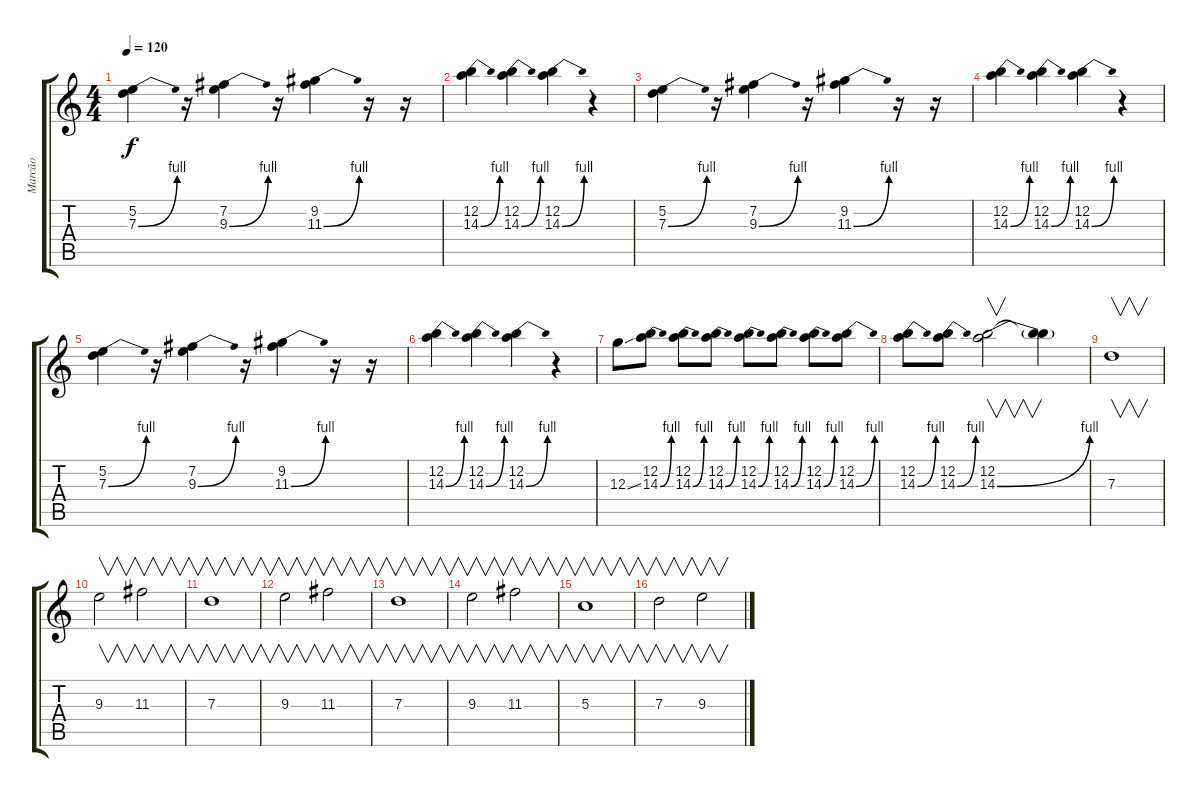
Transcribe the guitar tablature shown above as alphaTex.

\track ("Marcão" "Marcão") {instrument overdrivenguitar}
\staff {score tabs}
\tuning (E4 B3 G3 D3 A2 E2) {hide}
\ts (4 4)
\tempo 120
\clef g2
\ks c
(5.2 7.3{be (bend 0 0 60 4)}).4{dy f} r.16 (7.2 9.3{be (bend 0 0 60 4)}).4 r.16 (9.2 11.3{be (bend 0 0 60 4)}).4 r.16 r.16 |
(12.2 14.3{be (bend 0 0 60 4)}).4 (12.2 14.3{be (bend 0 0 60 4)}).4 (12.2 14.3{be (bend 0 0 60 4)}).4 r.4 |
(5.2 7.3{be (bend 0 0 60 4)}).4 r.16 (7.2 9.3{be (bend 0 0 60 4)}).4 r.16 (9.2 11.3{be (bend 0 0 60 4)}).4 r.16 r.16 |
(12.2 14.3{be (bend 0 0 60 4)}).4 (12.2 14.3{be (bend 0 0 60 4)}).4 (12.2 14.3{be (bend 0 0 60 4)}).4 r.4 |
(5.2 7.3{be (bend 0 0 60 4)}).4 r.16 (7.2 9.3{be (bend 0 0 60 4)}).4 r.16 (9.2 11.3{be (bend 0 0 60 4)}).4 r.16 r.16 |
(12.2 14.3{be (bend 0 0 60 4)}).4 (12.2 14.3{be (bend 0 0 60 4)}).4 (12.2 14.3{be (bend 0 0 60 4)}).4 r.4 |
12.3{ss}.8 (12.2 14.3{be (bend 0 0 60 4)}).8 (12.2 14.3{be (bend 0 0 60 4)}).8 (12.2 14.3{be (bend 0 0 60 4)}).8 (12.2 14.3{be (bend 0 0 60 4)}).8 (12.2 14.3{be (bend 0 0 60 4)}).8 (12.2 14.3{be (bend 0 0 60 4)}).8 (12.2 14.3{be (bend 0 0 60 4)}).8 |
(12.2 14.3{be (bend 0 0 60 4)}).8 (12.2 14.3{be (bend 0 0 60 4)}).8 (12.2 14.3{be (bend 0 0 60 4)}).2{v} (12.2{t} 14.3{t}).4 |
7.3.1{v} |
9.3.2{v} 11.3.2{v} |
7.3.1{v} |
9.3.2{v} 11.3.2{v} |
7.3.1{v} |
9.3.2{v} 11.3.2{v} |
5.3.1{v} |
7.3.2{v} 9.3.2{v}
